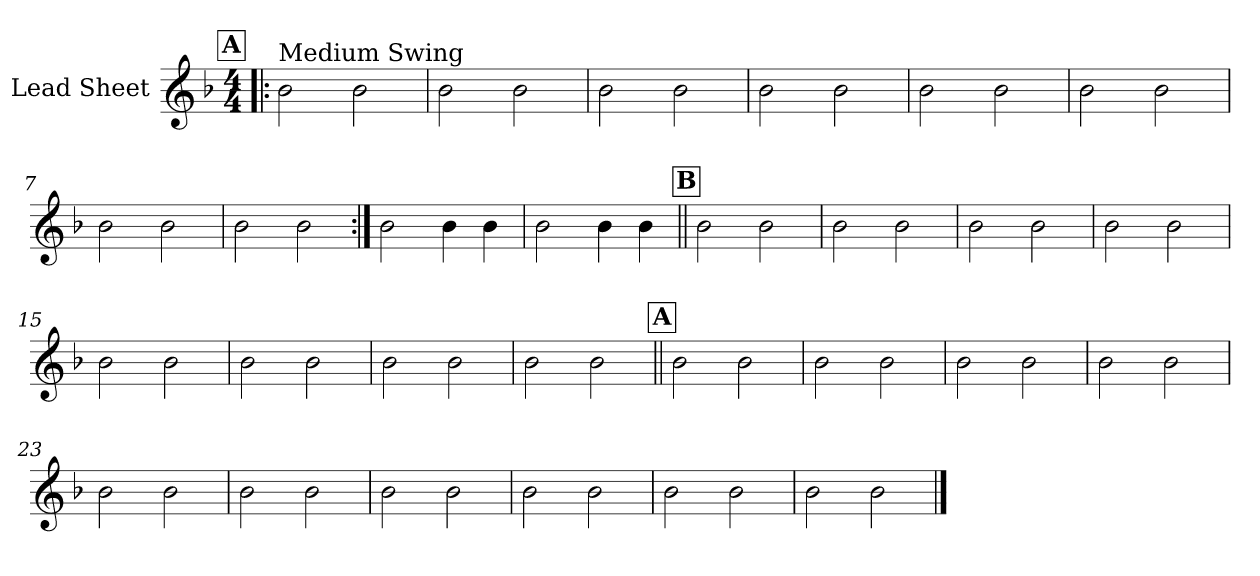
**kern
*part1
*staff1
*I"Lead Sheet
*clefG2
*k[b-]
*F:
*M4/4
!!LO:REH:place=s1:a:fs=14:t=A
=1!|:
!LO:TX:a:t=Medium Swing
2b-\
2b-\
=2
2b-\
2b-\
=3
2b-\
2b-\
=4
2b-\
2b-\
!!LO:LB:g=z
=5
2b-\
2b-\
=6
2b-\
2b-\
=7
2b-\
2b-\
=8
2b-\
2b-\
!!LO:LB:g=z
=9:|!
2b-\
4b-\
4b-\
=10
2b-\
4b-\
4b-\
!!LO:LB:g=z
!!LO:REH:place=s1:a:fs=14:t=B
=11||
2b-\
2b-\
=12
2b-\
2b-\
=13
2b-\
2b-\
=14
2b-\
2b-\
!!LO:LB:g=z
=15
2b-\
2b-\
=16
2b-\
2b-\
=17
2b-\
2b-\
=18
2b-\
2b-\
!!LO:LB:g=z
!!LO:REH:place=s1:a:fs=14:t=A
=19||
2b-\
2b-\
=20
2b-\
2b-\
=21
2b-\
2b-\
=22
2b-\
2b-\
!!LO:LB:g=z
=23
2b-\
2b-\
=24
2b-\
2b-\
=25
2b-\
2b-\
=26
2b-\
2b-\
!!LO:LB:g=z
=27
2b-\
2b-\
=28
2b-\
2b-\
==
*-
